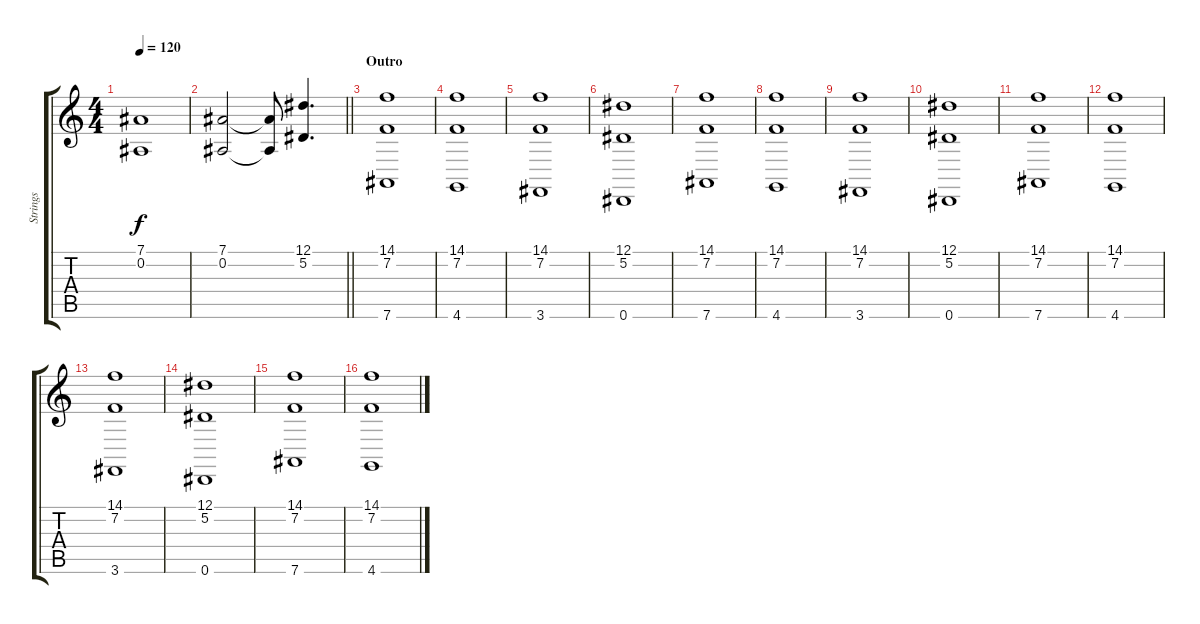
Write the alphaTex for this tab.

\track ("Strings" "Strings") {instrument stringensemble2}
\staff {score tabs}
\tuning (Eb4 Bb3 Gb3 Db3 Ab2 Eb2) {hide}
\ts (4 4)
\tempo 120
\clef g2
\ks c
(7.1 0.2).1{dy f} |
\barLineRight lightlight
(7.1 0.2).2 (7.1{t} 0.2{t}).8 (12.1 5.2).4{d} |
\section ("" "Outro")
(14.1 7.2 7.6).1 |
(14.1 7.2 4.6).1 |
(14.1 7.2 3.6).1 |
(12.1 5.2 0.6).1 |
(14.1 7.2 7.6).1 |
(14.1 7.2 4.6).1 |
(14.1 7.2 3.6).1 |
(12.1 5.2 0.6).1 |
(14.1 7.2 7.6).1 |
(14.1 7.2 4.6).1 |
(14.1 7.2 3.6).1 |
(12.1 5.2 0.6).1 |
(14.1 7.2 7.6).1 |
(14.1 7.2 4.6).1
